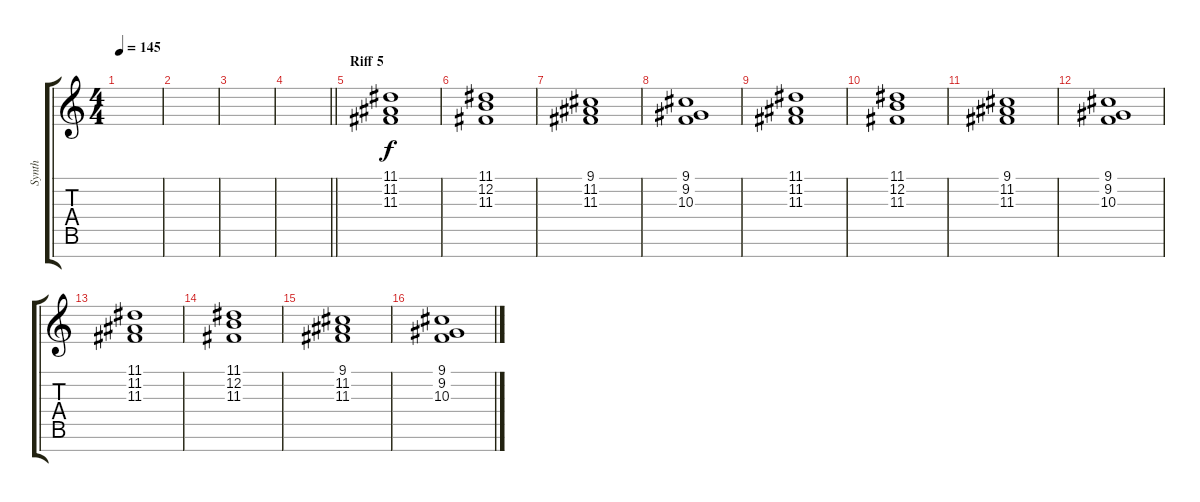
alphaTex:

\track ("Synth" "Synth") {instrument choiraahs}
\staff {score tabs}
\tuning (E4 B3 G3 D3 A2 E2 B1) {hide}
\ts (4 4)
\tempo 145
\clef g2
\ks c
|
|
|
\barLineRight lightlight
|
\section ("" "Riff 5")
(11.1 11.2 11.3).1 |
(11.1 12.2 11.3).1 |
(9.1 11.2 11.3).1 |
(9.1 9.2 10.3).1 |
(11.1 11.2 11.3).1 |
(11.1 12.2 11.3).1 |
(9.1 11.2 11.3).1 |
(9.1 9.2 10.3).1 |
(11.1 11.2 11.3).1 |
(11.1 12.2 11.3).1 |
(9.1 11.2 11.3).1 |
(9.1 9.2 10.3).1
